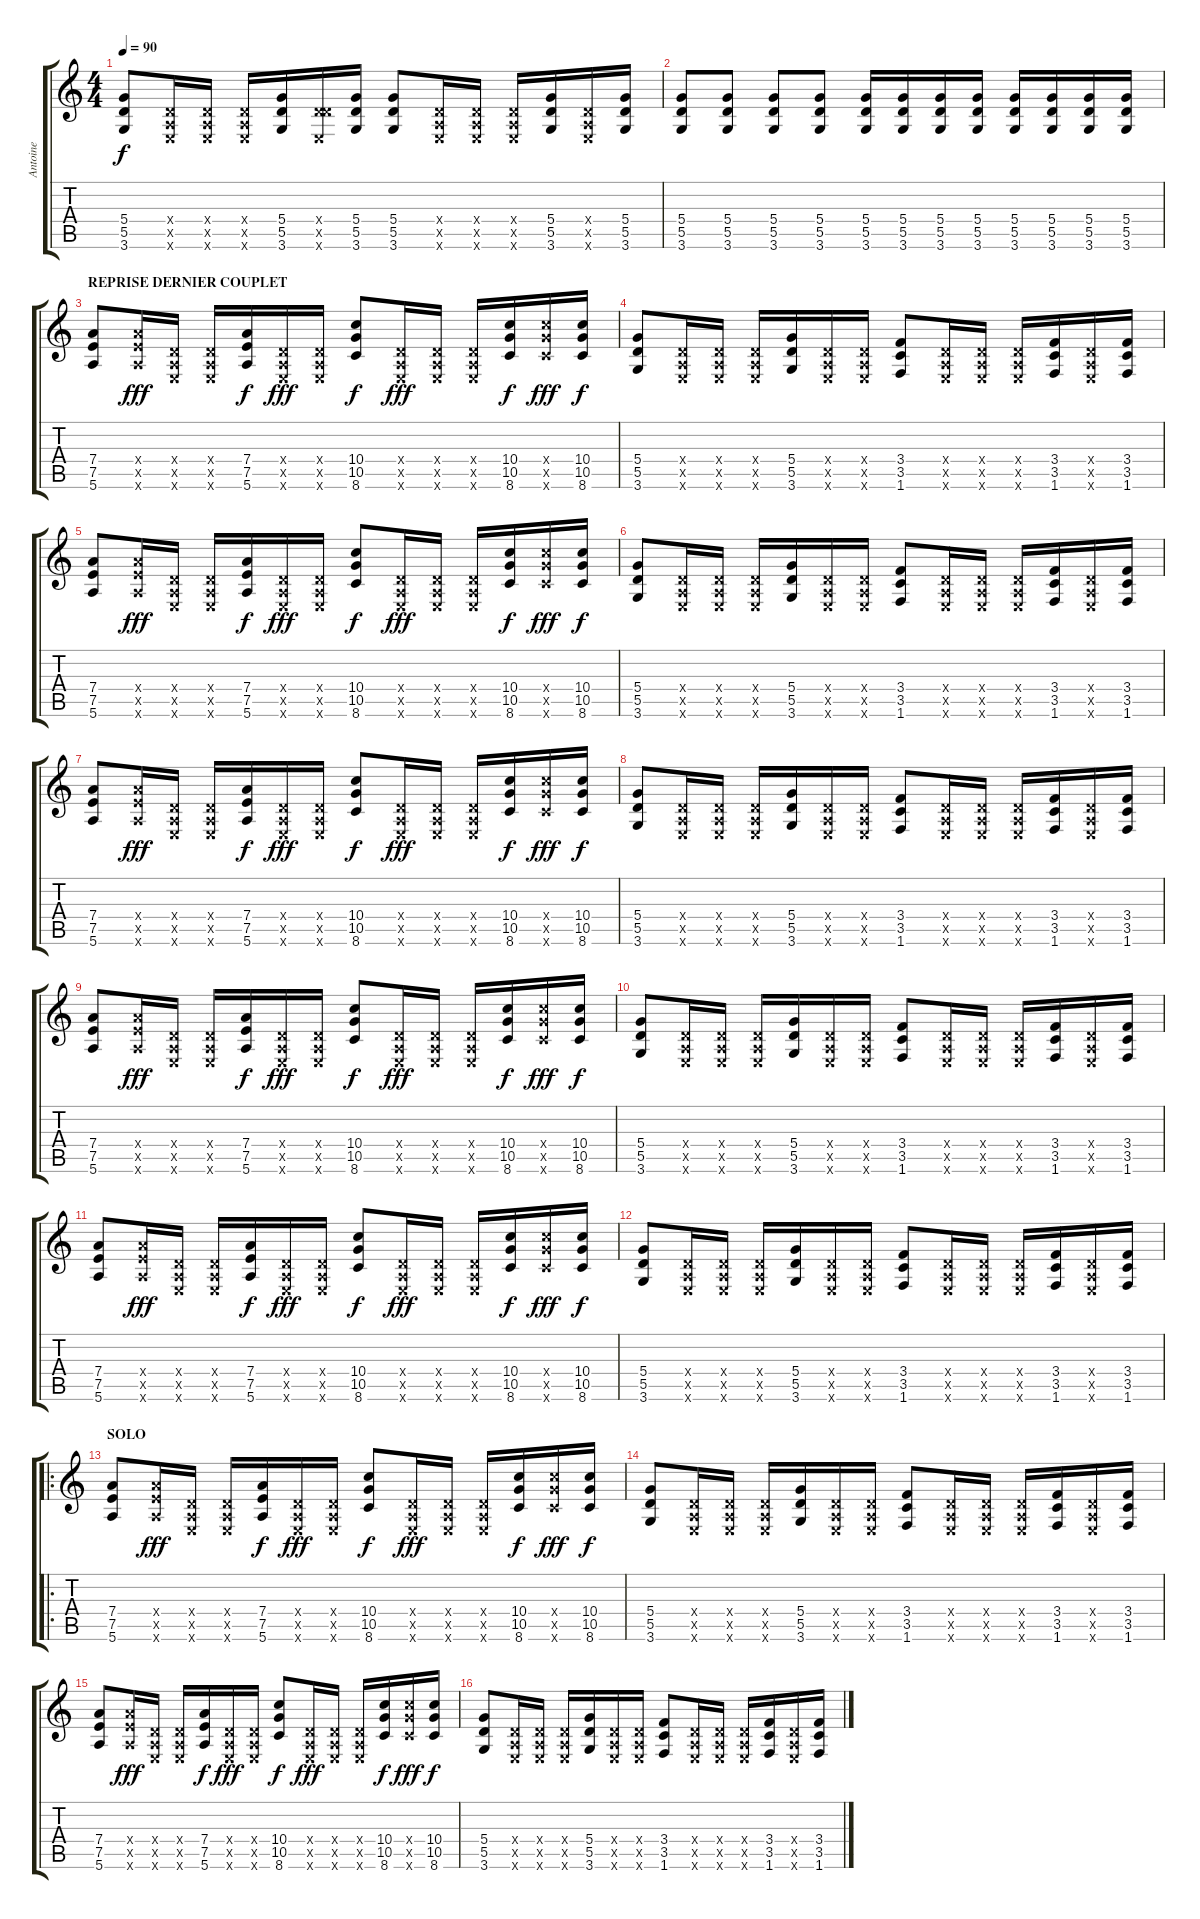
\track ("Antoine" "Antoine") {instrument overdrivenguitar}
\staff {score tabs}
\tuning (E4 B3 G3 D3 A2 E2) {hide}
\ts (4 4)
\tempo 90
\clef g2
\ks c
(5.4 5.5 3.6).8{dy f} (0.4{x} 0.5{x} 0.6{x}).16 (0.4{x} 0.5{x} 0.6{x}).16 (0.4{x} 0.5{x} 0.6{x}).16 (5.4 5.5 3.6).16 (0.4{x} 5.5{x} 0.6{x}).16 (5.4 5.5 3.6).16 (5.4 5.5 3.6).8 (0.4{x} 0.5{x} 0.6{x}).16 (0.4{x} 0.5{x} 0.6{x}).16 (0.4{x} 0.5{x} 0.6{x}).16 (5.4 5.5 3.6).16 (0.4{x} 0.5{x} 0.6{x}).16 (5.4 5.5 3.6).16 |
(5.4 5.5 3.6).8 (5.4 5.5 3.6).8 (5.4 5.5 3.6).8 (5.4 5.5 3.6).8 (5.4 5.5 3.6).16 (5.4 5.5 3.6).16 (5.4 5.5 3.6).16 (5.4 5.5 3.6).16 (5.4 5.5 3.6).16 (5.4 5.5 3.6).16 (5.4 5.5 3.6).16 (5.4 5.5 3.6).16 |
\section ("" "REPRISE DERNIER COUPLET")
(7.4 7.5 5.6).8 (7.4{x} 7.5{x} 5.6{x}).16{dy fff} (0.4{x} 0.5{x} 0.6{x}).16 (0.4{x} 0.5{x} 0.6{x}).16 (7.4 7.5 5.6).16{dy f} (0.4{x} 0.5{x} 0.6{x}).16{dy fff} (0.4{x} 0.5{x} 0.6{x}).16 (10.4 10.5 8.6).8{dy f} (0.4{x} 0.5{x} 0.6{x}).16{dy fff} (0.4{x} 0.5{x} 0.6{x}).16 (0.4{x} 0.5{x} 0.6{x}).16 (10.4 10.5 8.6).16{dy f} (10.4{x} 10.5{x} 8.6{x}).16{dy fff} (10.4 10.5 8.6).16{dy f} |
(5.4 5.5 3.6).8 (0.4{x} 0.5{x} 0.6{x}).16 (0.4{x} 0.5{x} 0.6{x}).16 (0.4{x} 0.5{x} 0.6{x}).16 (5.4 5.5 3.6).16 (0.4{x} 0.5{x} 0.6{x}).16 (0.4{x} 0.5{x} 0.6{x}).16 (3.4 3.5 1.6).8 (0.4{x} 0.5{x} 0.6{x}).16 (0.4{x} 0.5{x} 0.6{x}).16 (0.4{x} 0.5{x} 0.6{x}).16 (3.4 3.5 1.6).16 (0.4{x} 0.5{x} 0.6{x}).16 (3.4 3.5 1.6).16 |
(7.4 7.5 5.6).8 (7.4{x} 7.5{x} 5.6{x}).16{dy fff} (0.4{x} 0.5{x} 0.6{x}).16 (0.4{x} 0.5{x} 0.6{x}).16 (7.4 7.5 5.6).16{dy f} (0.4{x} 0.5{x} 0.6{x}).16{dy fff} (0.4{x} 0.5{x} 0.6{x}).16 (10.4 10.5 8.6).8{dy f} (0.4{x} 0.5{x} 0.6{x}).16{dy fff} (0.4{x} 0.5{x} 0.6{x}).16 (0.4{x} 0.5{x} 0.6{x}).16 (10.4 10.5 8.6).16{dy f} (10.4{x} 10.5{x} 8.6{x}).16{dy fff} (10.4 10.5 8.6).16{dy f} |
(5.4 5.5 3.6).8 (0.4{x} 0.5{x} 0.6{x}).16 (0.4{x} 0.5{x} 0.6{x}).16 (0.4{x} 0.5{x} 0.6{x}).16 (5.4 5.5 3.6).16 (0.4{x} 0.5{x} 0.6{x}).16 (0.4{x} 0.5{x} 0.6{x}).16 (3.4 3.5 1.6).8 (0.4{x} 0.5{x} 0.6{x}).16 (0.4{x} 0.5{x} 0.6{x}).16 (0.4{x} 0.5{x} 0.6{x}).16 (3.4 3.5 1.6).16 (0.4{x} 0.5{x} 0.6{x}).16 (3.4 3.5 1.6).16 |
(7.4 7.5 5.6).8 (7.4{x} 7.5{x} 5.6{x}).16{dy fff} (0.4{x} 0.5{x} 0.6{x}).16 (0.4{x} 0.5{x} 0.6{x}).16 (7.4 7.5 5.6).16{dy f} (0.4{x} 0.5{x} 0.6{x}).16{dy fff} (0.4{x} 0.5{x} 0.6{x}).16 (10.4 10.5 8.6).8{dy f} (0.4{x} 0.5{x} 0.6{x}).16{dy fff} (0.4{x} 0.5{x} 0.6{x}).16 (0.4{x} 0.5{x} 0.6{x}).16 (10.4 10.5 8.6).16{dy f} (10.4{x} 10.5{x} 8.6{x}).16{dy fff} (10.4 10.5 8.6).16{dy f} |
(5.4 5.5 3.6).8 (0.4{x} 0.5{x} 0.6{x}).16 (0.4{x} 0.5{x} 0.6{x}).16 (0.4{x} 0.5{x} 0.6{x}).16 (5.4 5.5 3.6).16 (0.4{x} 0.5{x} 0.6{x}).16 (0.4{x} 0.5{x} 0.6{x}).16 (3.4 3.5 1.6).8 (0.4{x} 0.5{x} 0.6{x}).16 (0.4{x} 0.5{x} 0.6{x}).16 (0.4{x} 0.5{x} 0.6{x}).16 (3.4 3.5 1.6).16 (0.4{x} 0.5{x} 0.6{x}).16 (3.4 3.5 1.6).16 |
(7.4 7.5 5.6).8 (7.4{x} 7.5{x} 5.6{x}).16{dy fff} (0.4{x} 0.5{x} 0.6{x}).16 (0.4{x} 0.5{x} 0.6{x}).16 (7.4 7.5 5.6).16{dy f} (0.4{x} 0.5{x} 0.6{x}).16{dy fff} (0.4{x} 0.5{x} 0.6{x}).16 (10.4 10.5 8.6).8{dy f} (0.4{x} 0.5{x} 0.6{x}).16{dy fff} (0.4{x} 0.5{x} 0.6{x}).16 (0.4{x} 0.5{x} 0.6{x}).16 (10.4 10.5 8.6).16{dy f} (10.4{x} 10.5{x} 8.6{x}).16{dy fff} (10.4 10.5 8.6).16{dy f} |
(5.4 5.5 3.6).8 (0.4{x} 0.5{x} 0.6{x}).16 (0.4{x} 0.5{x} 0.6{x}).16 (0.4{x} 0.5{x} 0.6{x}).16 (5.4 5.5 3.6).16 (0.4{x} 0.5{x} 0.6{x}).16 (0.4{x} 0.5{x} 0.6{x}).16 (3.4 3.5 1.6).8 (0.4{x} 0.5{x} 0.6{x}).16 (0.4{x} 0.5{x} 0.6{x}).16 (0.4{x} 0.5{x} 0.6{x}).16 (3.4 3.5 1.6).16 (0.4{x} 0.5{x} 0.6{x}).16 (3.4 3.5 1.6).16 |
(7.4 7.5 5.6).8 (7.4{x} 7.5{x} 5.6{x}).16{dy fff} (0.4{x} 0.5{x} 0.6{x}).16 (0.4{x} 0.5{x} 0.6{x}).16 (7.4 7.5 5.6).16{dy f} (0.4{x} 0.5{x} 0.6{x}).16{dy fff} (0.4{x} 0.5{x} 0.6{x}).16 (10.4 10.5 8.6).8{dy f} (0.4{x} 0.5{x} 0.6{x}).16{dy fff} (0.4{x} 0.5{x} 0.6{x}).16 (0.4{x} 0.5{x} 0.6{x}).16 (10.4 10.5 8.6).16{dy f} (10.4{x} 10.5{x} 8.6{x}).16{dy fff} (10.4 10.5 8.6).16{dy f} |
(5.4 5.5 3.6).8 (0.4{x} 0.5{x} 0.6{x}).16 (0.4{x} 0.5{x} 0.6{x}).16 (0.4{x} 0.5{x} 0.6{x}).16 (5.4 5.5 3.6).16 (0.4{x} 0.5{x} 0.6{x}).16 (0.4{x} 0.5{x} 0.6{x}).16 (3.4 3.5 1.6).8 (0.4{x} 0.5{x} 0.6{x}).16 (0.4{x} 0.5{x} 0.6{x}).16 (0.4{x} 0.5{x} 0.6{x}).16 (3.4 3.5 1.6).16 (0.4{x} 0.5{x} 0.6{x}).16 (3.4 3.5 1.6).16 |
\ro
\section ("" "SOLO")
(7.4 7.5 5.6).8 (7.4{x} 7.5{x} 5.6{x}).16{dy fff} (0.4{x} 0.5{x} 0.6{x}).16 (0.4{x} 0.5{x} 0.6{x}).16 (7.4 7.5 5.6).16{dy f} (0.4{x} 0.5{x} 0.6{x}).16{dy fff} (0.4{x} 0.5{x} 0.6{x}).16 (10.4 10.5 8.6).8{dy f} (0.4{x} 0.5{x} 0.6{x}).16{dy fff} (0.4{x} 0.5{x} 0.6{x}).16 (0.4{x} 0.5{x} 0.6{x}).16 (10.4 10.5 8.6).16{dy f} (10.4{x} 10.5{x} 8.6{x}).16{dy fff} (10.4 10.5 8.6).16{dy f} |
(5.4 5.5 3.6).8 (0.4{x} 0.5{x} 0.6{x}).16 (0.4{x} 0.5{x} 0.6{x}).16 (0.4{x} 0.5{x} 0.6{x}).16 (5.4 5.5 3.6).16 (0.4{x} 0.5{x} 0.6{x}).16 (0.4{x} 0.5{x} 0.6{x}).16 (3.4 3.5 1.6).8 (0.4{x} 0.5{x} 0.6{x}).16 (0.4{x} 0.5{x} 0.6{x}).16 (0.4{x} 0.5{x} 0.6{x}).16 (3.4 3.5 1.6).16 (0.4{x} 0.5{x} 0.6{x}).16 (3.4 3.5 1.6).16 |
(7.4 7.5 5.6).8 (7.4{x} 7.5{x} 5.6{x}).16{dy fff} (0.4{x} 0.5{x} 0.6{x}).16 (0.4{x} 0.5{x} 0.6{x}).16 (7.4 7.5 5.6).16{dy f} (0.4{x} 0.5{x} 0.6{x}).16{dy fff} (0.4{x} 0.5{x} 0.6{x}).16 (10.4 10.5 8.6).8{dy f} (0.4{x} 0.5{x} 0.6{x}).16{dy fff} (0.4{x} 0.5{x} 0.6{x}).16 (0.4{x} 0.5{x} 0.6{x}).16 (10.4 10.5 8.6).16{dy f} (10.4{x} 10.5{x} 8.6{x}).16{dy fff} (10.4 10.5 8.6).16{dy f} |
(5.4 5.5 3.6).8 (0.4{x} 0.5{x} 0.6{x}).16 (0.4{x} 0.5{x} 0.6{x}).16 (0.4{x} 0.5{x} 0.6{x}).16 (5.4 5.5 3.6).16 (0.4{x} 0.5{x} 0.6{x}).16 (0.4{x} 0.5{x} 0.6{x}).16 (3.4 3.5 1.6).8 (0.4{x} 0.5{x} 0.6{x}).16 (0.4{x} 0.5{x} 0.6{x}).16 (0.4{x} 0.5{x} 0.6{x}).16 (3.4 3.5 1.6).16 (0.4{x} 0.5{x} 0.6{x}).16 (3.4 3.5 1.6).16
